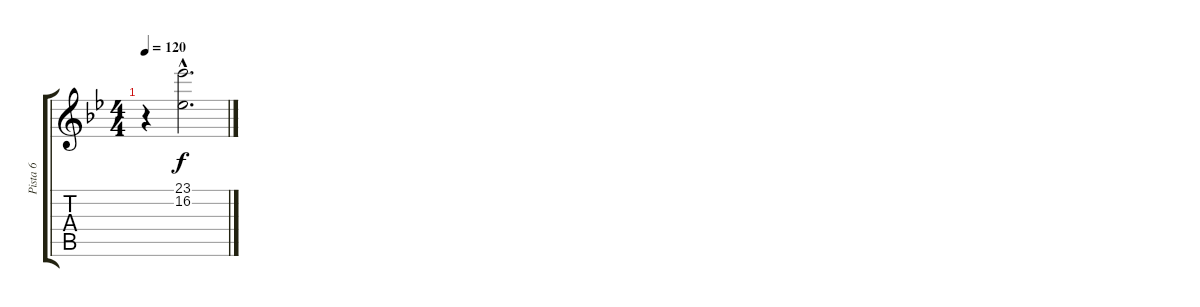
\track ("Pista 6" "Pista 6") {instrument stringensemble1}
\staff {score tabs}
\tuning (E4 B3 G3 D3 A2 E2) {hide}
\ts (4 4)
\tempo 120
\clef g2
\ks bb
r.4{dy f volume 10} (23.1{hac} 16.2{hac}).2{d volume 6}
